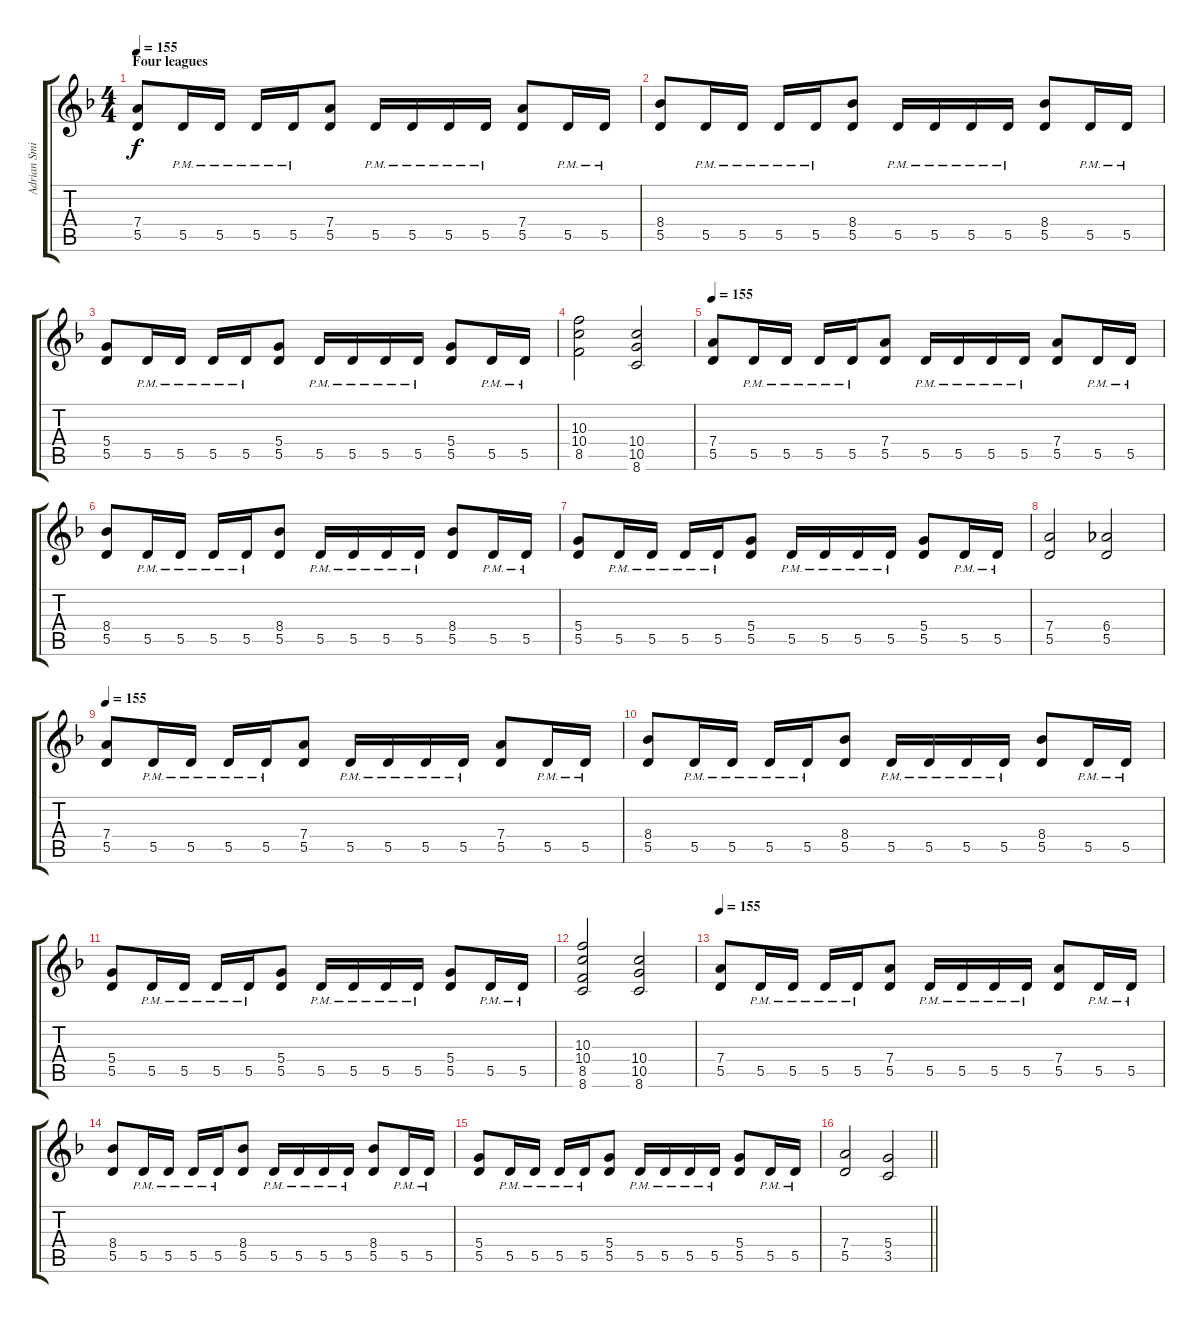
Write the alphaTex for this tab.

\track ("Adrian Smith" "Adrian Smi") {instrument acousticguitarsteel}
\staff {score tabs}
\tuning (E4 B3 G3 D3 A2 E2) {hide}
\ts (4 4)
\section ("" "Four leagues")
\tempo 155
\clef g2
\ks f
(7.4 5.5).8{dy f instrument distortionguitar} 5.5{pm}.16 5.5{pm}.16 5.5{pm}.16 5.5{pm}.16 (7.4 5.5).8 5.5{pm}.16 5.5{pm}.16 5.5{pm}.16 5.5{pm}.16 (7.4 5.5).8 5.5{pm}.16 5.5{pm}.16 |
(8.4 5.5).8 5.5{pm}.16 5.5{pm}.16 5.5{pm}.16 5.5{pm}.16 (8.4 5.5).8 5.5{pm}.16 5.5{pm}.16 5.5{pm}.16 5.5{pm}.16 (8.4 5.5).8 5.5{pm}.16 5.5{pm}.16 |
(5.4 5.5).8 5.5{pm}.16 5.5{pm}.16 5.5{pm}.16 5.5{pm}.16 (5.4 5.5).8 5.5{pm}.16 5.5{pm}.16 5.5{pm}.16 5.5{pm}.16 (5.4 5.5).8 5.5{pm}.16 5.5{pm}.16 |
(10.3 10.4 8.5).2 (10.4 10.5 8.6).2 |
\tempo 155
(7.4 5.5).8{instrument distortionguitar} 5.5{pm}.16 5.5{pm}.16 5.5{pm}.16 5.5{pm}.16 (7.4 5.5).8 5.5{pm}.16 5.5{pm}.16 5.5{pm}.16 5.5{pm}.16 (7.4 5.5).8 5.5{pm}.16 5.5{pm}.16 |
(8.4 5.5).8 5.5{pm}.16 5.5{pm}.16 5.5{pm}.16 5.5{pm}.16 (8.4 5.5).8 5.5{pm}.16 5.5{pm}.16 5.5{pm}.16 5.5{pm}.16 (8.4 5.5).8 5.5{pm}.16 5.5{pm}.16 |
(5.4 5.5).8 5.5{pm}.16 5.5{pm}.16 5.5{pm}.16 5.5{pm}.16 (5.4 5.5).8 5.5{pm}.16 5.5{pm}.16 5.5{pm}.16 5.5{pm}.16 (5.4 5.5).8 5.5{pm}.16 5.5{pm}.16 |
(7.4 5.5).2 (6.4 5.5).2 |
\tempo 155
(7.4 5.5).8{instrument distortionguitar} 5.5{pm}.16 5.5{pm}.16 5.5{pm}.16 5.5{pm}.16 (7.4 5.5).8 5.5{pm}.16 5.5{pm}.16 5.5{pm}.16 5.5{pm}.16 (7.4 5.5).8 5.5{pm}.16 5.5{pm}.16 |
(8.4 5.5).8 5.5{pm}.16 5.5{pm}.16 5.5{pm}.16 5.5{pm}.16 (8.4 5.5).8 5.5{pm}.16 5.5{pm}.16 5.5{pm}.16 5.5{pm}.16 (8.4 5.5).8 5.5{pm}.16 5.5{pm}.16 |
(5.4 5.5).8 5.5{pm}.16 5.5{pm}.16 5.5{pm}.16 5.5{pm}.16 (5.4 5.5).8 5.5{pm}.16 5.5{pm}.16 5.5{pm}.16 5.5{pm}.16 (5.4 5.5).8 5.5{pm}.16 5.5{pm}.16 |
(10.3 10.4 8.5 8.6).2 (10.4 10.5 8.6).2 |
\tempo 155
(7.4 5.5).8{instrument distortionguitar} 5.5{pm}.16 5.5{pm}.16 5.5{pm}.16 5.5{pm}.16 (7.4 5.5).8 5.5{pm}.16 5.5{pm}.16 5.5{pm}.16 5.5{pm}.16 (7.4 5.5).8 5.5{pm}.16 5.5{pm}.16 |
(8.4 5.5).8 5.5{pm}.16 5.5{pm}.16 5.5{pm}.16 5.5{pm}.16 (8.4 5.5).8 5.5{pm}.16 5.5{pm}.16 5.5{pm}.16 5.5{pm}.16 (8.4 5.5).8 5.5{pm}.16 5.5{pm}.16 |
(5.4 5.5).8 5.5{pm}.16 5.5{pm}.16 5.5{pm}.16 5.5{pm}.16 (5.4 5.5).8 5.5{pm}.16 5.5{pm}.16 5.5{pm}.16 5.5{pm}.16 (5.4 5.5).8 5.5{pm}.16 5.5{pm}.16 |
\barLineRight lightlight
(7.4 5.5).2 (5.4 3.5).2
